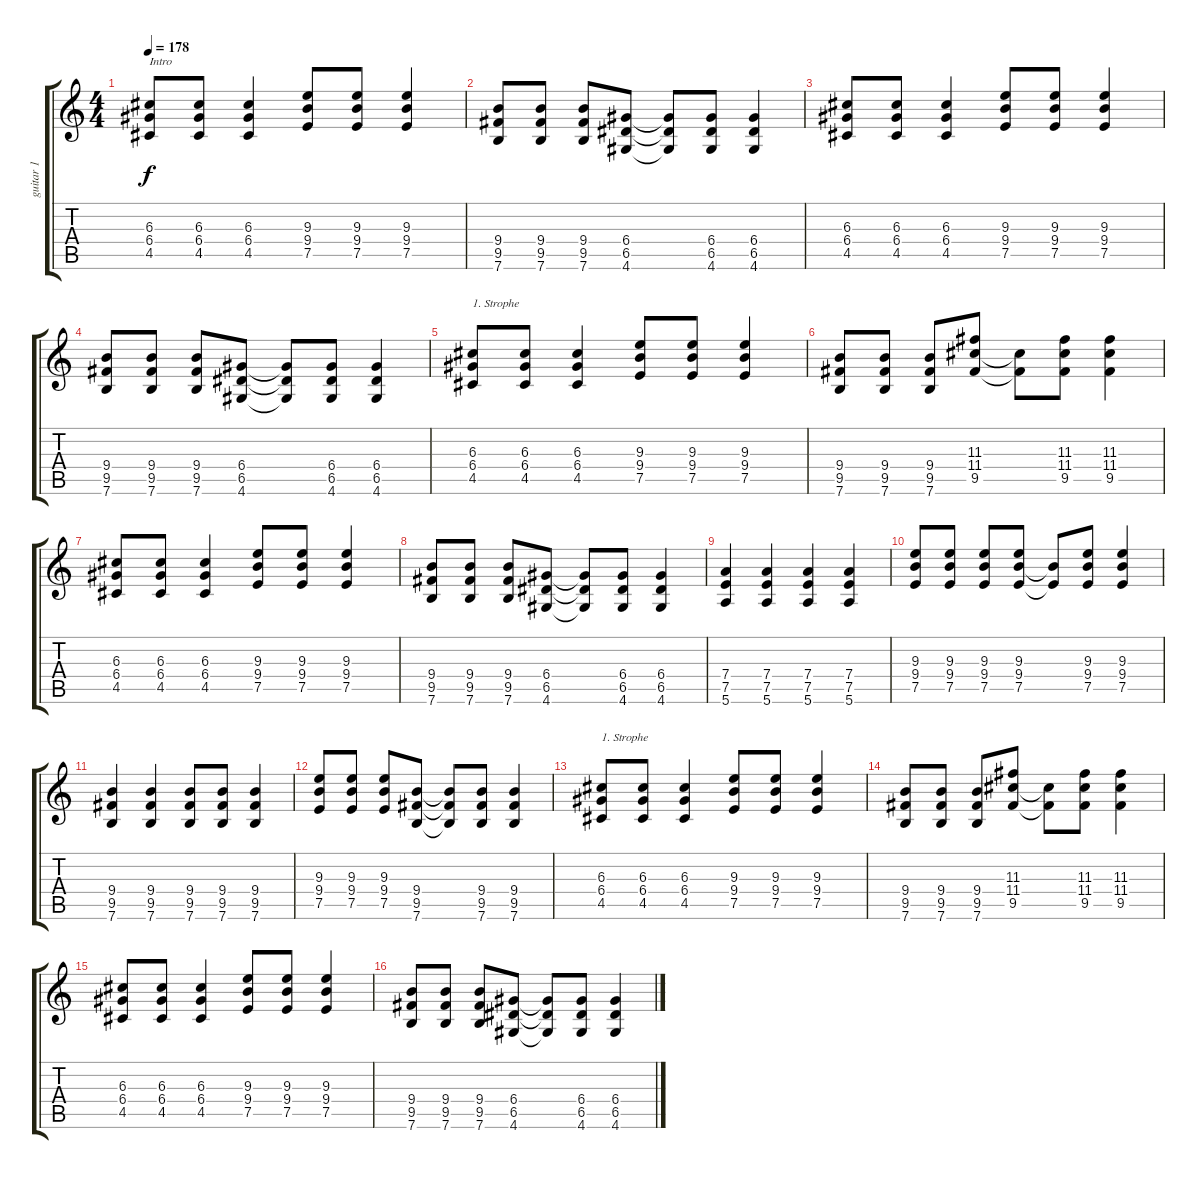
\track (" guitar 1" " guitar 1") {instrument overdrivenguitar}
\staff {score tabs}
\tuning (E4 B3 G3 D3 A2 E2) {hide}
\ts (4 4)
\tempo 178
\clef g2
\ks c
(6.3 6.4 4.5).8{txt "Intro" dy f instrument overdrivenguitar} (6.3 6.4 4.5).8 (6.3 6.4 4.5).4 (9.3 9.4 7.5).8 (9.3 9.4 7.5).8 (9.3 9.4 7.5).4 |
(9.4 9.5 7.6).8 (9.4 9.5 7.6).8 (9.4 9.5 7.6).8 (6.4 6.5 4.6).8 (6.4{t} 6.5{t} 4.6{t}).8 (6.4 6.5 4.6).8 (6.4 6.5 4.6).4 |
(6.3 6.4 4.5).8 (6.3 6.4 4.5).8 (6.3 6.4 4.5).4 (9.3 9.4 7.5).8 (9.3 9.4 7.5).8 (9.3 9.4 7.5).4 |
(9.4 9.5 7.6).8 (9.4 9.5 7.6).8 (9.4 9.5 7.6).8 (6.4 6.5 4.6).8 (6.4{t} 6.5{t} 4.6{t}).8 (6.4 6.5 4.6).8 (6.4 6.5 4.6).4 |
(6.3 6.4 4.5).8{txt "1. Strophe"} (6.3 6.4 4.5).8 (6.3 6.4 4.5).4 (9.3 9.4 7.5).8 (9.3 9.4 7.5).8 (9.3 9.4 7.5).4 |
(9.4 9.5 7.6).8 (9.4 9.5 7.6).8 (9.4 9.5 7.6).8 (11.3 11.4 9.5).8 (11.4{t} 9.5{t}).8 (11.3 11.4 9.5).8 (11.3 11.4 9.5).4 |
(6.3 6.4 4.5).8 (6.3 6.4 4.5).8 (6.3 6.4 4.5).4 (9.3 9.4 7.5).8 (9.3 9.4 7.5).8 (9.3 9.4 7.5).4 |
(9.4 9.5 7.6).8 (9.4 9.5 7.6).8 (9.4 9.5 7.6).8 (6.4 6.5 4.6).8 (6.4{t} 6.5{t} 4.6{t}).8 (6.4 6.5 4.6).8 (6.4 6.5 4.6).4 |
(7.4 7.5 5.6).4 (7.4 7.5 5.6).4 (7.4 7.5 5.6).4 (7.4 7.5 5.6).4 |
(9.3 9.4 7.5).8 (9.3 9.4 7.5).8 (9.3 9.4 7.5).8 (9.3 9.4 7.5).8 (9.4{t} 7.5{t}).8 (9.3 9.4 7.5).8 (9.3 9.4 7.5).4 |
(9.4 9.5 7.6).4 (9.4 9.5 7.6).4 (9.4 9.5 7.6).8 (9.4 9.5 7.6).8 (9.4 9.5 7.6).4 |
(9.3 9.4 7.5).8 (9.3 9.4 7.5).8 (9.3 9.4 7.5).8 (9.4 9.5 7.6).8 (9.4{t} 9.5{t} 7.6{t}).8 (9.4 9.5 7.6).8 (9.4 9.5 7.6).4 |
(6.3 6.4 4.5).8{txt "1. Strophe"} (6.3 6.4 4.5).8 (6.3 6.4 4.5).4 (9.3 9.4 7.5).8 (9.3 9.4 7.5).8 (9.3 9.4 7.5).4 |
(9.4 9.5 7.6).8 (9.4 9.5 7.6).8 (9.4 9.5 7.6).8 (11.3 11.4 9.5).8 (11.4{t} 9.5{t}).8 (11.3 11.4 9.5).8 (11.3 11.4 9.5).4 |
(6.3 6.4 4.5).8 (6.3 6.4 4.5).8 (6.3 6.4 4.5).4 (9.3 9.4 7.5).8 (9.3 9.4 7.5).8 (9.3 9.4 7.5).4 |
(9.4 9.5 7.6).8 (9.4 9.5 7.6).8 (9.4 9.5 7.6).8 (6.4 6.5 4.6).8 (6.4{t} 6.5{t} 4.6{t}).8 (6.4 6.5 4.6).8 (6.4 6.5 4.6).4
